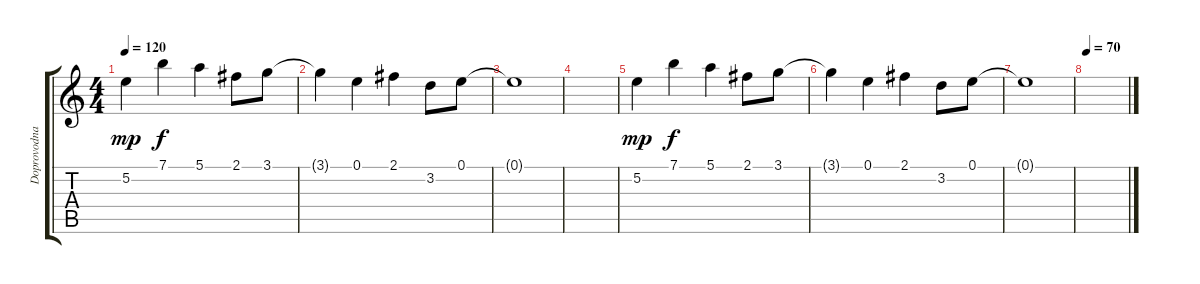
\track ("Doprovodna kytara" "Doprovodna") {instrument acousticguitarsteel}
\staff {score tabs}
\tuning (E4 B3 G3 D3 A2 E2) {hide}
\ts (4 4)
\tempo 120
\clef g2
\ks c
5.2.4{dy mp instrument acousticguitarsteel} 7.1.4{dy f} 5.1.4 2.1.8 3.1.8 |
3.1{t}.4 0.1.4 2.1.4 3.2.8 0.1.8 |
0.1{t}.1 |
|
5.2.4{dy mp} 7.1.4{dy f} 5.1.4 2.1.8 3.1.8 |
3.1{t}.4 0.1.4 2.1.4 3.2.8 0.1.8 |
0.1{t}.1 |
\tempo 70
